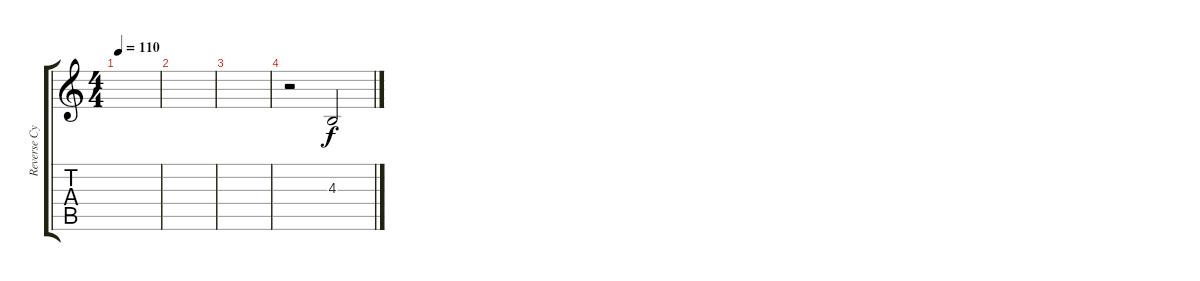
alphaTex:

\track ("Reverse Cymbal" "Reverse Cy") {instrument reversecymbal}
\staff {score tabs}
\tuning (E4 B3 G3 D3 A2 E2) {hide}
\ts (4 4)
\tempo 110
\clef g2
\ks c
|
|
|
r.2 4.3.2
